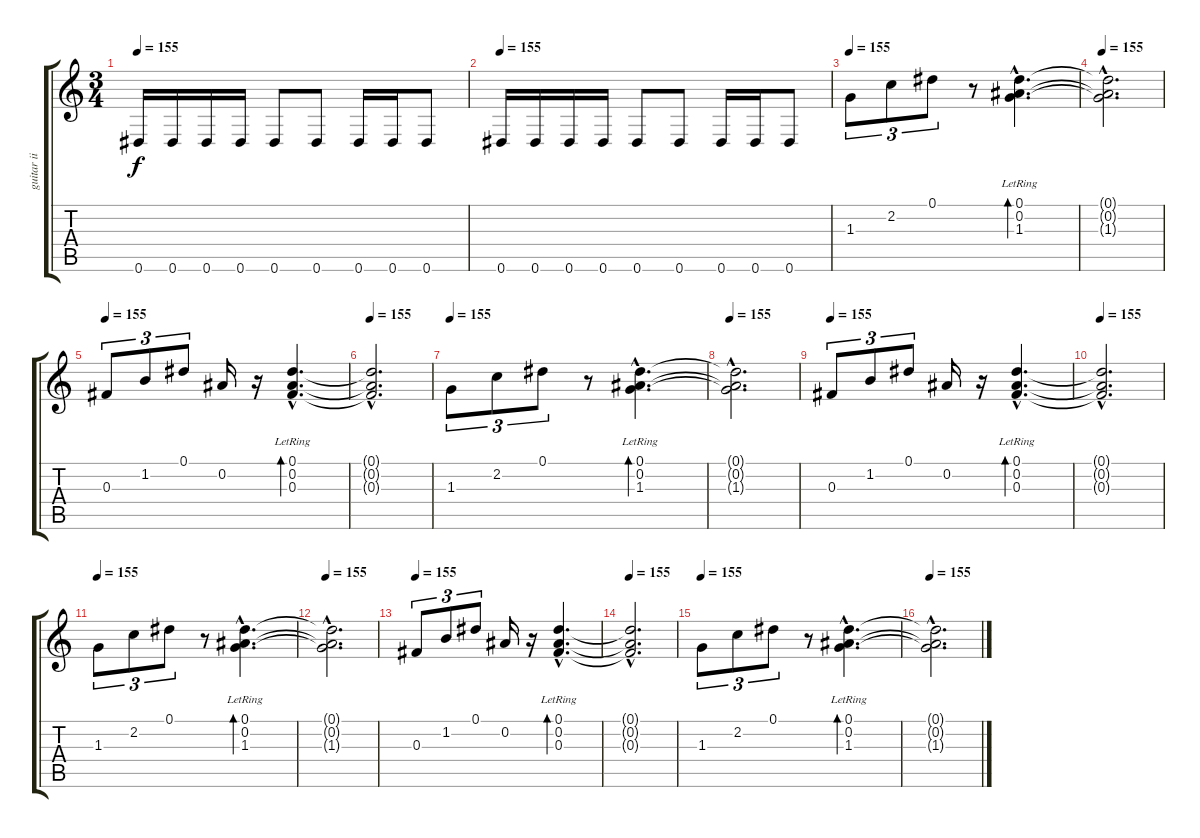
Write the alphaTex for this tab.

\track ("guitar ii" "guitar ii") {instrument overdrivenguitar}
\staff {score tabs}
\tuning (Eb4 Bb3 Gb3 Db3 Ab2 Eb2) {hide}
\ts (3 4)
\tempo 155
\clef g2
\ks c
0.6.16{dy f} 0.6.16 0.6.16 0.6.16 0.6.8 0.6.8 0.6.16 0.6.16 0.6.8 |
\tempo 155
0.6.16 0.6.16 0.6.16 0.6.16 0.6.8 0.6.8 0.6.16 0.6.16 0.6.8 |
\tempo 155
1.3.8{tu (3 2)} 2.2.8{tu (3 2)} 0.1.8{tu (3 2)} r.8 (0.1{hac lr} 0.2{hac lr} 1.3{hac lr}).4{d bd 240} |
\tempo 155
(0.1{hac t} 0.2{hac t} 1.3{hac t}).2{d} |
\tempo 155
0.3.8{tu (3 2)} 1.2.8{tu (3 2)} 0.1.8{tu (3 2)} 0.2.16 r.16 (0.1{hac lr} 0.2{hac lr} 0.3{hac lr}).4{d bd 240} |
\tempo 155
(0.1{hac t} 0.2{hac t} 0.3{hac t}).2{d} |
\tempo 155
1.3.8{tu (3 2)} 2.2.8{tu (3 2)} 0.1.8{tu (3 2)} r.8 (0.1{hac lr} 0.2{hac lr} 1.3{hac lr}).4{d bd 240} |
\tempo 155
(0.1{hac t} 0.2{hac t} 1.3{hac t}).2{d} |
\tempo 155
0.3.8{tu (3 2)} 1.2.8{tu (3 2)} 0.1.8{tu (3 2)} 0.2.16 r.16 (0.1{hac lr} 0.2{hac lr} 0.3{hac lr}).4{d bd 240} |
\tempo 155
(0.1{hac t} 0.2{hac t} 0.3{hac t}).2{d} |
\tempo 155
1.3.8{tu (3 2)} 2.2.8{tu (3 2)} 0.1.8{tu (3 2)} r.8 (0.1{hac lr} 0.2{hac lr} 1.3{hac lr}).4{d bd 240} |
\tempo 155
(0.1{hac t} 0.2{hac t} 1.3{hac t}).2{d} |
\tempo 155
0.3.8{tu (3 2)} 1.2.8{tu (3 2)} 0.1.8{tu (3 2)} 0.2.16 r.16 (0.1{hac lr} 0.2{hac lr} 0.3{hac lr}).4{d bd 240} |
\tempo 155
(0.1{hac t} 0.2{hac t} 0.3{hac t}).2{d} |
\tempo 155
1.3.8{tu (3 2)} 2.2.8{tu (3 2)} 0.1.8{tu (3 2)} r.8 (0.1{hac lr} 0.2{hac lr} 1.3{hac lr}).4{d bd 240} |
\tempo 155
(0.1{hac t} 0.2{hac t} 1.3{hac t}).2{d}
